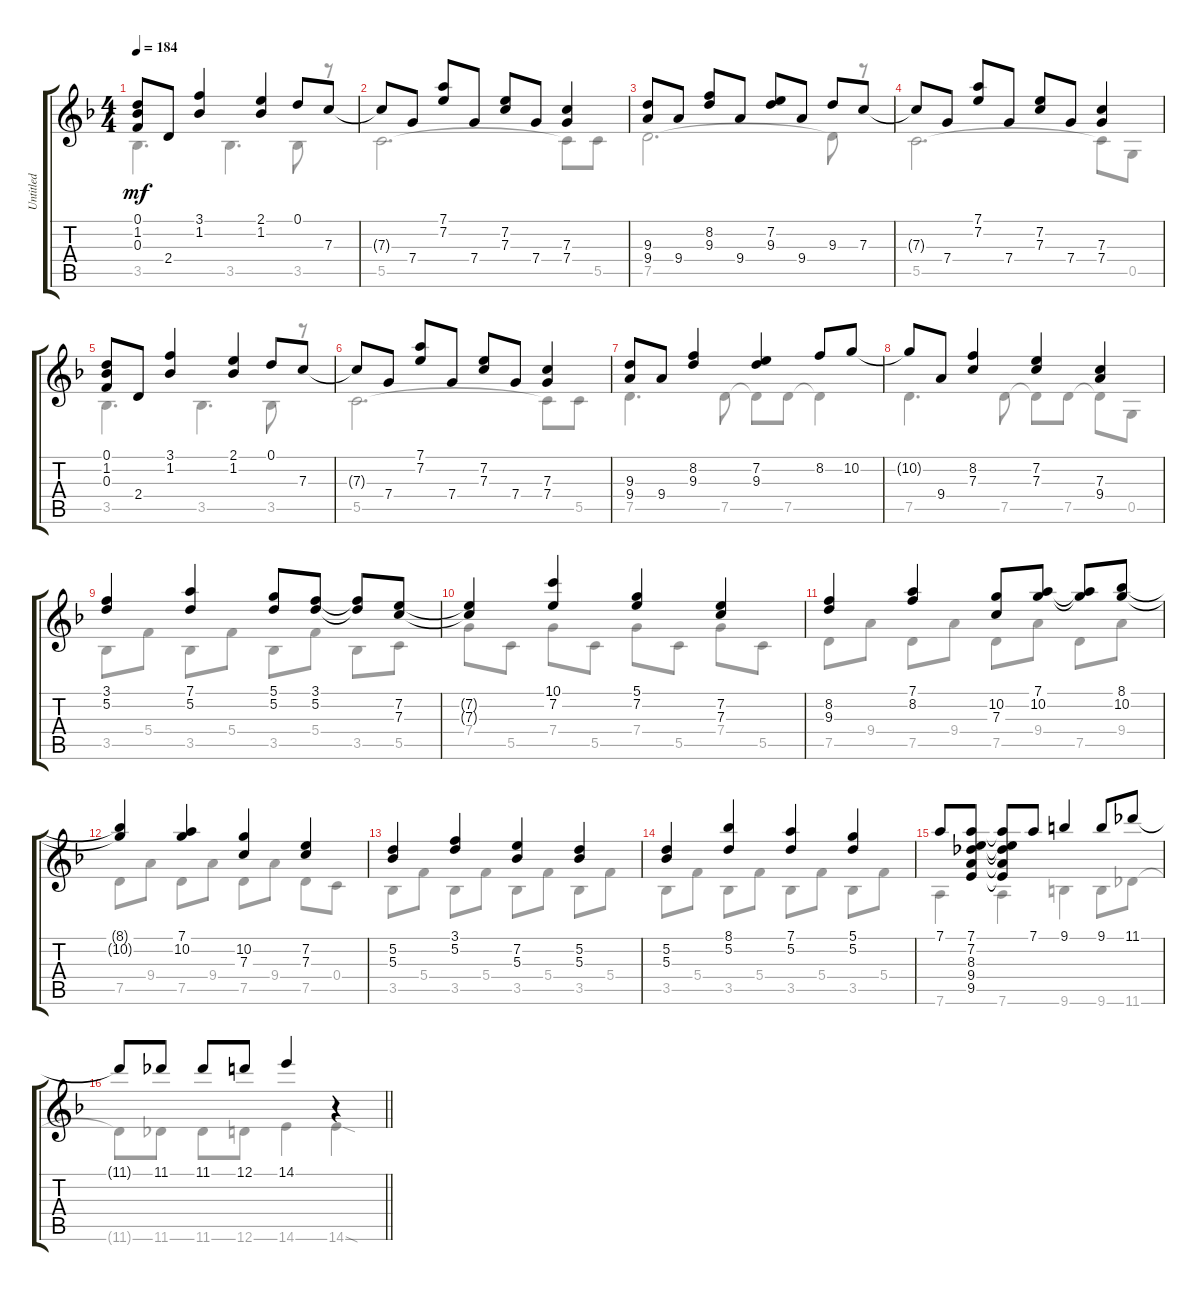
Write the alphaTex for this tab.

\track ("Untitled" "Untitled") {instrument acousticguitarnylon}
\staff {score tabs}
\tuning (D4 A3 F3 C3 G2 D2) {hide}
\voice
\ts (4 4)
\tempo 184
\clef g2
\ks dminor
(0.1 1.2 0.3).8{dy mf} 2.4.8 (3.1 1.2).4 (2.1 1.2).4 0.1.8 7.3.8 |
7.3{t}.8 7.4.8 (7.1 7.2).8 7.4.8 (7.2 7.3).8 7.4.8 (7.3 7.4).4 |
(9.3 9.4).8 9.4.8 (8.2 9.3).8 9.4.8 (7.2 9.3).8 9.4.8 9.3.8 7.3.8 |
7.3{t}.8 7.4.8 (7.1 7.2).8 7.4.8 (7.2 7.3).8 7.4.8 (7.3 7.4).4 |
(0.1 1.2 0.3).8 2.4.8 (3.1 1.2).4 (2.1 1.2).4 0.1.8 7.3.8 |
7.3{t}.8 7.4.8 (7.1 7.2).8 7.4.8 (7.2 7.3).8 7.4.8 (7.3 7.4).4 |
(9.3 9.4).8 9.4.8 (8.2 9.3).4 (7.2 9.3).4 8.2.8 10.2.8 |
10.2{t}.8 9.4.8 (8.2 7.3).4 (7.2 7.3).4 (7.3 9.4).4 |
(3.1 5.2).4 (7.1 5.2).4 (5.1 5.2).8 (3.1 5.2).8 (3.1{t} 5.2{t}).8 (7.2 7.3).8 |
(7.2{t} 7.3{t}).4 (10.1 7.2).4 (5.1 7.2).4 (7.2 7.3).4 |
(8.2 9.3).4 (7.1 8.2).4 (10.2 7.3).8 (7.1 10.2).8 (7.1{t} 10.2{t}).8 (8.1 10.2).8 |
(8.1{t} 10.2{t}).4 (7.1 10.2).4 (10.2 7.3).4 (7.2 7.3).4 |
(5.2 5.3).4 (3.1 5.2).4 (7.2 5.3).4 (5.2 5.3).4 |
(5.2 5.3).4 (8.1 5.2).4 (7.1 5.2).4 (5.1 5.2).4 |
7.1.8 (7.1 7.2 8.3 9.4 9.5).8 (7.1{t} 7.2{t} 8.3{t} 9.4{t} 9.5{t}).8 7.1.8 9.1.4 9.1.8 11.1.8 |
\barLineRight lightlight
11.1{t}.8 11.1.8 11.1.8 12.1.8 14.1.4 r.4
\voice
\clef g2
\ottava regular
\simile none
\ks dminor
3.5.4{d dy mf} 3.5.4{d} 3.5.8 r.8 |
5.5.2{d} 5.5{t}.8 5.5.8 |
7.5.2{d} 7.5{t}.8 r.8 |
5.5.2{d} 5.5{t}.8 0.5.8 |
3.5.4{d} 3.5.4{d} 3.5.8 r.8 |
5.5.2{d} 5.5{t}.8 5.5.8 |
7.5.4{d} 7.5.8 7.5{t}.8 7.5.8 7.5{t}.4 |
7.5.4{d} 7.5.8 7.5{t}.8 7.5.8 7.5{t}.8 0.5.8 |
3.5.8 5.4.8 3.5.8 5.4.8 3.5.8 5.4.8 3.5.8 5.5.8 |
7.4.8 5.5.8 7.4.8 5.5.8 7.4.8 5.5.8 7.4.8 5.5.8 |
7.5.8 9.4.8 7.5.8 9.4.8 7.5.8 9.4.8 7.5.8 9.4.8 |
7.5.8 9.4.8 7.5.8 9.4.8 7.5.8 9.4.8 7.5.8 0.4.8 |
3.5.8 5.4.8 3.5.8 5.4.8 3.5.8 5.4.8 3.5.8 5.4.8 |
3.5.8 5.4.8 3.5.8 5.4.8 3.5.8 5.4.8 3.5.8 5.4.8 |
7.6.4 7.6.4 9.6.4 9.6.8 11.6.8 |
\barLineRight lightlight
11.6{t}.8 11.6.8 11.6.8 12.6.8 14.6.4 14.6{sod}.4
